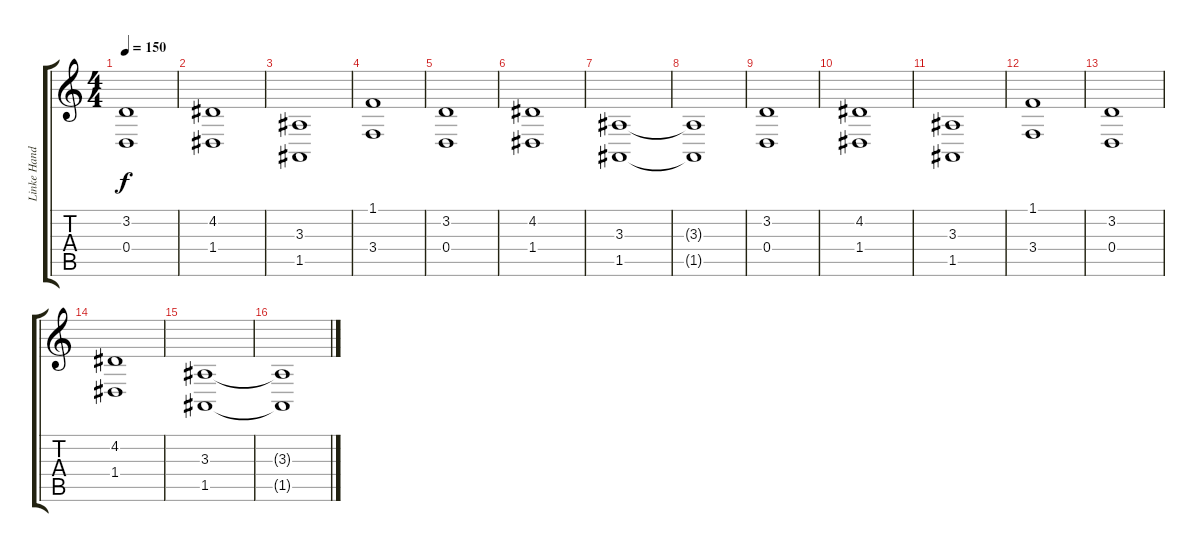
\track ("Linke Hand" "Linke Hand") {instrument acousticgrandpiano}
\staff {score tabs}
\tuning (E4 B3 G3 D3 A2 E2) {hide}
\ts (4 4)
\tempo 150
\clef g2
\ks c
(3.2 0.4).1{dy f} |
(4.2 1.4).1 |
(3.3 1.5).1 |
(1.1 3.4).1 |
(3.2 0.4).1 |
(4.2 1.4).1 |
(3.3 1.5).1 |
(3.3{t} 1.5{t}).1 |
(3.2 0.4).1 |
(4.2 1.4).1 |
(3.3 1.5).1 |
(1.1 3.4).1 |
(3.2 0.4).1 |
(4.2 1.4).1 |
(3.3 1.5).1 |
(3.3{t} 1.5{t}).1
